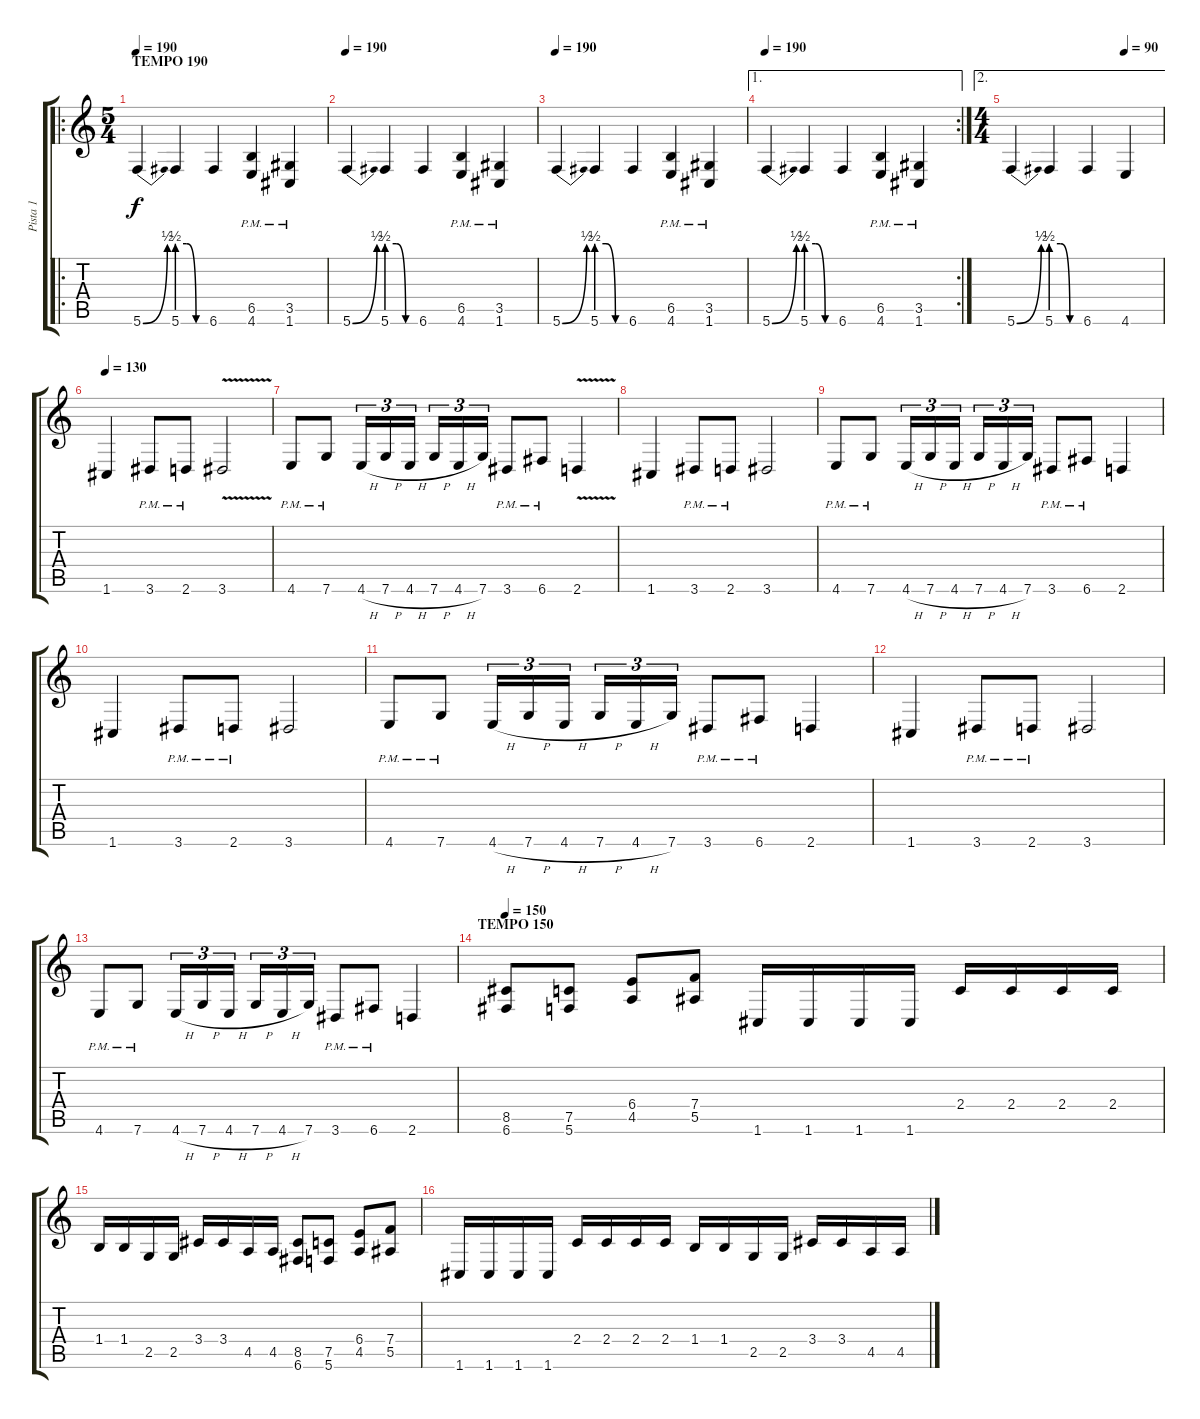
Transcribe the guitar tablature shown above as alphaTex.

\track ("Pista 1" "Pista 1") {instrument distortionguitar}
\staff {score tabs}
\tuning (C4 G3 Eb3 Bb2 F2 C2) {hide}
\ro
\ts (5 4)
\section ("" "TEMPO 190")
\tempo 190
\clef g2
\ks c
5.6{be (bend 0 0 60 2)}.4{dy f} 5.6{be (custom 0 2 20 2 40 0 60 0)}.4 6.6.4 (6.5{pm} 4.6{pm}).4 (3.5{pm} 1.6{pm}).4 |
\tempo 190
5.6{be (bend 0 0 60 2)}.4 5.6{be (custom 0 2 20 2 40 0 60 0)}.4 6.6.4 (6.5{pm} 4.6{pm}).4 (3.5{pm} 1.6{pm}).4 |
\tempo 190
5.6{be (bend 0 0 60 2)}.4 5.6{be (custom 0 2 20 2 40 0 60 0)}.4 6.6.4 (6.5{pm} 4.6{pm}).4 (3.5{pm} 1.6{pm}).4 |
\ae 1
\rc 2
\tempo 190
5.6{be (bend 0 0 60 2)}.4 5.6{be (custom 0 2 20 2 40 0 60 0)}.4 6.6.4 (6.5{pm} 4.6{pm}).4 (3.5{pm} 1.6{pm}).4 |
\ae 2
\ts (4 4)
\tempo (90 0.75)
5.6{be (bend 0 0 60 2)}.4 5.6{be (custom 0 2 20 2 40 0 60 0)}.4 6.6.4 4.6.4 |
\tempo 130
1.6.4 3.6{pm}.8 2.6{pm}.8 3.6{v}.2 |
4.6{pm}.8 7.6{pm}.8 4.6{h}.16{tu (3 2)} 7.6{h}.16{tu (3 2)} 4.6{h}.16{tu (3 2)} 7.6{h}.16{tu (3 2)} 4.6{h}.16{tu (3 2)} 7.6.16{tu (3 2)} 3.6{pm}.8 6.6{pm}.8 2.6{v}.4 |
1.6.4 3.6{pm}.8 2.6{pm}.8 3.6.2 |
4.6{pm}.8 7.6{pm}.8 4.6{h}.16{tu (3 2)} 7.6{h}.16{tu (3 2)} 4.6{h}.16{tu (3 2)} 7.6{h}.16{tu (3 2)} 4.6{h}.16{tu (3 2)} 7.6.16{tu (3 2)} 3.6{pm}.8 6.6{pm}.8 2.6.4 |
1.6.4 3.6{pm}.8 2.6{pm}.8 3.6.2 |
4.6{pm}.8 7.6{pm}.8 4.6{h}.16{tu (3 2)} 7.6{h}.16{tu (3 2)} 4.6{h}.16{tu (3 2)} 7.6{h}.16{tu (3 2)} 4.6{h}.16{tu (3 2)} 7.6.16{tu (3 2)} 3.6{pm}.8 6.6{pm}.8 2.6.4 |
1.6.4 3.6{pm}.8 2.6{pm}.8 3.6.2 |
4.6{pm}.8 7.6{pm}.8 4.6{h}.16{tu (3 2)} 7.6{h}.16{tu (3 2)} 4.6{h}.16{tu (3 2)} 7.6{h}.16{tu (3 2)} 4.6{h}.16{tu (3 2)} 7.6.16{tu (3 2)} 3.6{pm}.8 6.6{pm}.8 2.6.4 |
\section ("" "TEMPO 150")
\tempo 150
(8.5 6.6).8 (7.5 5.6).8 (6.4 4.5).8 (7.4 5.5).8 1.6.16 1.6.16 1.6.16 1.6.16 2.4.16 2.4.16 2.4.16 2.4.16 |
1.4.16 1.4.16 2.5.16 2.5.16 3.4.16 3.4.16 4.5.16 4.5.16 (8.5 6.6).8 (7.5 5.6).8 (6.4 4.5).8 (7.4 5.5).8 |
1.6.16 1.6.16 1.6.16 1.6.16 2.4.16 2.4.16 2.4.16 2.4.16 1.4.16 1.4.16 2.5.16 2.5.16 3.4.16 3.4.16 4.5.16 4.5.16
